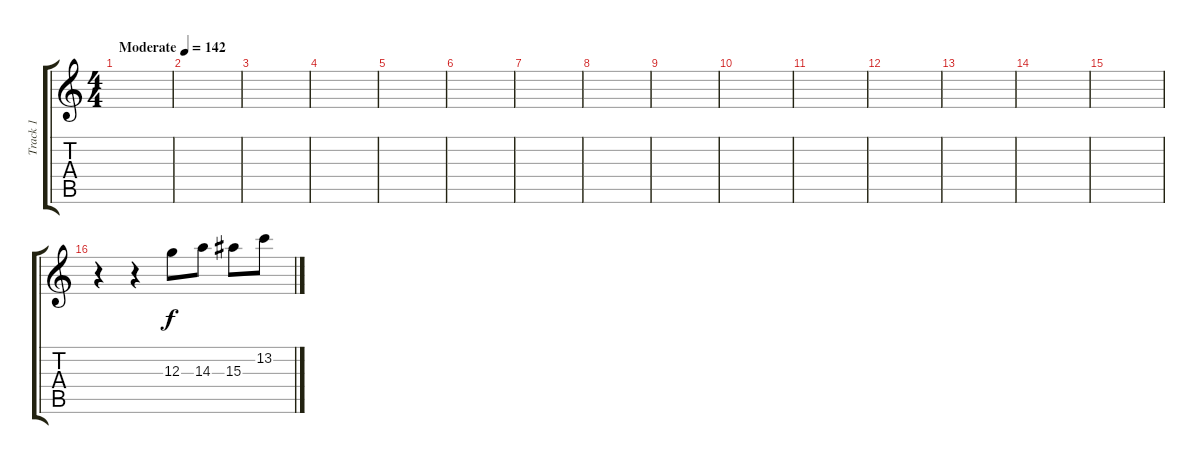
\track ("Track 1" "Track 1") {instrument overdrivenguitar}
\staff {score tabs}
\tuning (E4 B3 G3 D3 A2 E2) {hide}
\ts (4 4)
\tempo (142 "Moderate")
\clef g2
\ks c
|
|
|
|
|
|
|
|
|
|
|
|
|
|
|
r.4 r.4 12.3.8 14.3.8 15.3.8 13.2.8
